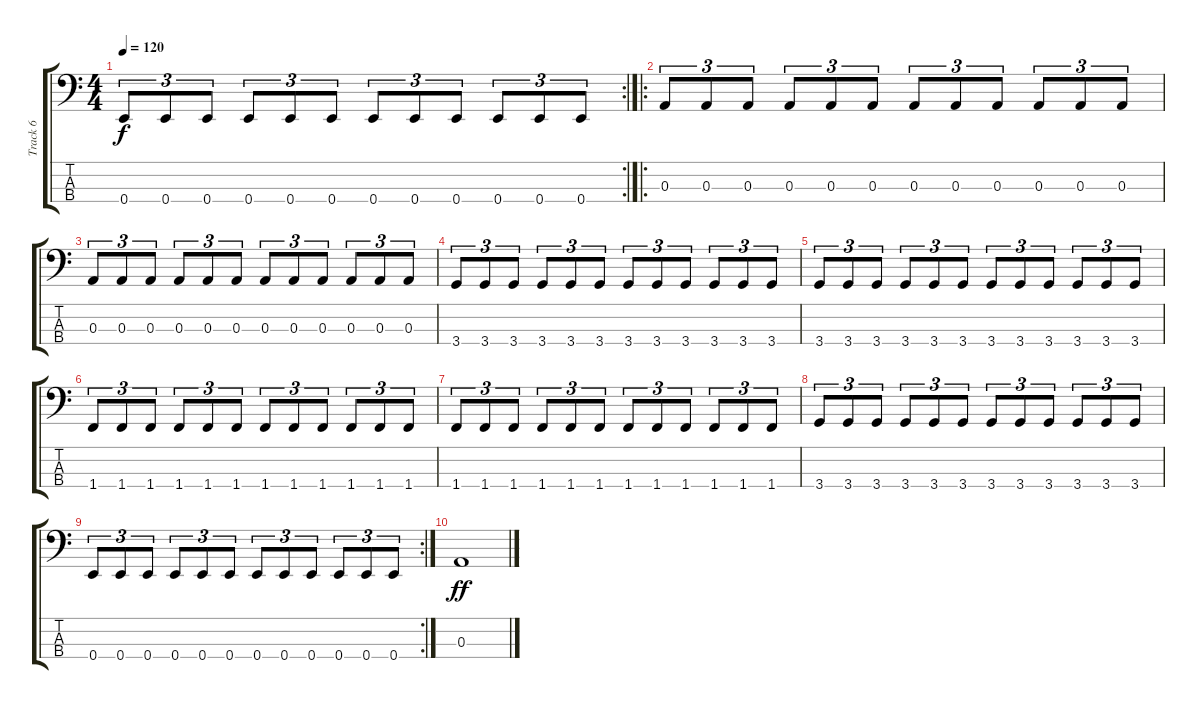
\track ("Track 6" "Track 6") {instrument electricbassfinger}
\staff {score tabs}
\tuning (G2 D2 A1 E1) {hide}
\rc 2
\ts (4 4)
\tempo 120
\clef f4
\ks c
0.4.8{tu (3 2) dy f} 0.4.8{tu (3 2)} 0.4.8{tu (3 2)} 0.4.8{tu (3 2)} 0.4.8{tu (3 2)} 0.4.8{tu (3 2)} 0.4.8{tu (3 2)} 0.4.8{tu (3 2)} 0.4.8{tu (3 2)} 0.4.8{tu (3 2)} 0.4.8{tu (3 2)} 0.4.8{tu (3 2)} |
\ro
0.3.8{tu (3 2)} 0.3.8{tu (3 2)} 0.3.8{tu (3 2)} 0.3.8{tu (3 2)} 0.3.8{tu (3 2)} 0.3.8{tu (3 2)} 0.3.8{tu (3 2)} 0.3.8{tu (3 2)} 0.3.8{tu (3 2)} 0.3.8{tu (3 2)} 0.3.8{tu (3 2)} 0.3.8{tu (3 2)} |
0.3.8{tu (3 2)} 0.3.8{tu (3 2)} 0.3.8{tu (3 2)} 0.3.8{tu (3 2)} 0.3.8{tu (3 2)} 0.3.8{tu (3 2)} 0.3.8{tu (3 2)} 0.3.8{tu (3 2)} 0.3.8{tu (3 2)} 0.3.8{tu (3 2)} 0.3.8{tu (3 2)} 0.3.8{tu (3 2)} |
3.4.8{tu (3 2)} 3.4.8{tu (3 2)} 3.4.8{tu (3 2)} 3.4.8{tu (3 2)} 3.4.8{tu (3 2)} 3.4.8{tu (3 2)} 3.4.8{tu (3 2)} 3.4.8{tu (3 2)} 3.4.8{tu (3 2)} 3.4.8{tu (3 2)} 3.4.8{tu (3 2)} 3.4.8{tu (3 2)} |
3.4.8{tu (3 2)} 3.4.8{tu (3 2)} 3.4.8{tu (3 2)} 3.4.8{tu (3 2)} 3.4.8{tu (3 2)} 3.4.8{tu (3 2)} 3.4.8{tu (3 2)} 3.4.8{tu (3 2)} 3.4.8{tu (3 2)} 3.4.8{tu (3 2)} 3.4.8{tu (3 2)} 3.4.8{tu (3 2)} |
1.4.8{tu (3 2)} 1.4.8{tu (3 2)} 1.4.8{tu (3 2)} 1.4.8{tu (3 2)} 1.4.8{tu (3 2)} 1.4.8{tu (3 2)} 1.4.8{tu (3 2)} 1.4.8{tu (3 2)} 1.4.8{tu (3 2)} 1.4.8{tu (3 2)} 1.4.8{tu (3 2)} 1.4.8{tu (3 2)} |
1.4.8{tu (3 2)} 1.4.8{tu (3 2)} 1.4.8{tu (3 2)} 1.4.8{tu (3 2)} 1.4.8{tu (3 2)} 1.4.8{tu (3 2)} 1.4.8{tu (3 2)} 1.4.8{tu (3 2)} 1.4.8{tu (3 2)} 1.4.8{tu (3 2)} 1.4.8{tu (3 2)} 1.4.8{tu (3 2)} |
3.4.8{tu (3 2)} 3.4.8{tu (3 2)} 3.4.8{tu (3 2)} 3.4.8{tu (3 2)} 3.4.8{tu (3 2)} 3.4.8{tu (3 2)} 3.4.8{tu (3 2)} 3.4.8{tu (3 2)} 3.4.8{tu (3 2)} 3.4.8{tu (3 2)} 3.4.8{tu (3 2)} 3.4.8{tu (3 2)} |
\rc 2
0.4.8{tu (3 2)} 0.4.8{tu (3 2)} 0.4.8{tu (3 2)} 0.4.8{tu (3 2)} 0.4.8{tu (3 2)} 0.4.8{tu (3 2)} 0.4.8{tu (3 2)} 0.4.8{tu (3 2)} 0.4.8{tu (3 2)} 0.4.8{tu (3 2)} 0.4.8{tu (3 2)} 0.4.8{tu (3 2)} |
0.3.1{dy ff}
